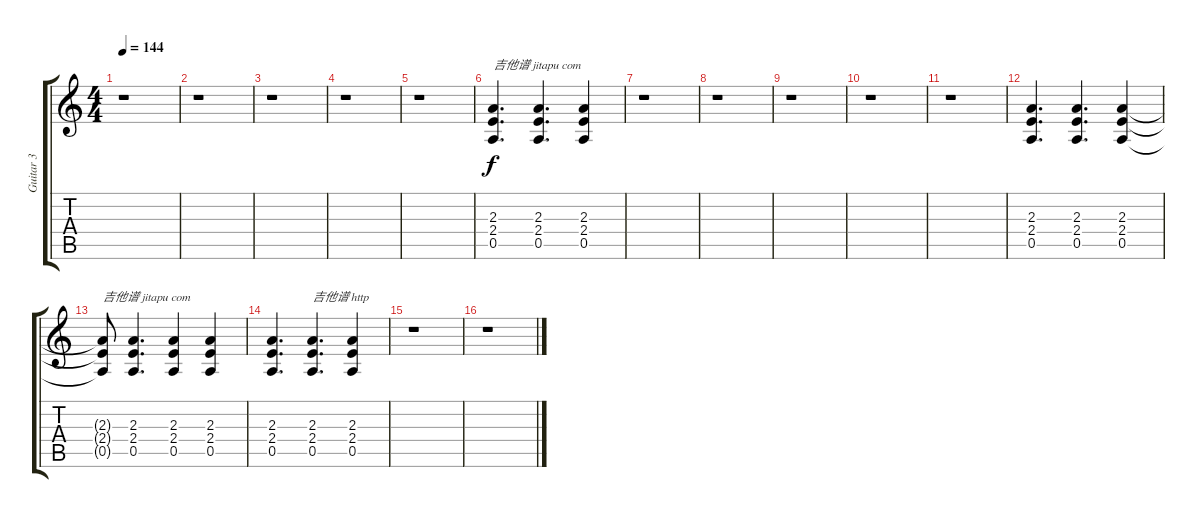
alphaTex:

\track ("Guitar 3" "Guitar 3") {instrument electricguitarclean}
\staff {score tabs}
\tuning (E4 B3 G3 D3 A2 E2) {hide}
\ts (4 4)
\tempo 144
\clef g2
\ks c
r.1{dy f} |
r.1 |
r.1 |
r.1 |
r.1 |
(2.3 2.4 0.5).4{d txt "吉他谱 jitapu com"} (2.3 2.4 0.5).4{d} (2.3 2.4 0.5).4 |
r.1 |
r.1 |
r.1 |
r.1 |
r.1 |
(2.3 2.4 0.5).4{d} (2.3 2.4 0.5).4{d} (2.3 2.4 0.5).4 |
(2.3{t} 2.4{t} 0.5{t}).8{txt "吉他谱 jitapu com"} (2.3 2.4 0.5).4{d} (2.3 2.4 0.5).4 (2.3 2.4 0.5).4 |
(2.3 2.4 0.5).4{d} (2.3 2.4 0.5).4{d txt "吉他谱 http"} (2.3 2.4 0.5).4 |
r.1 |
r.1
